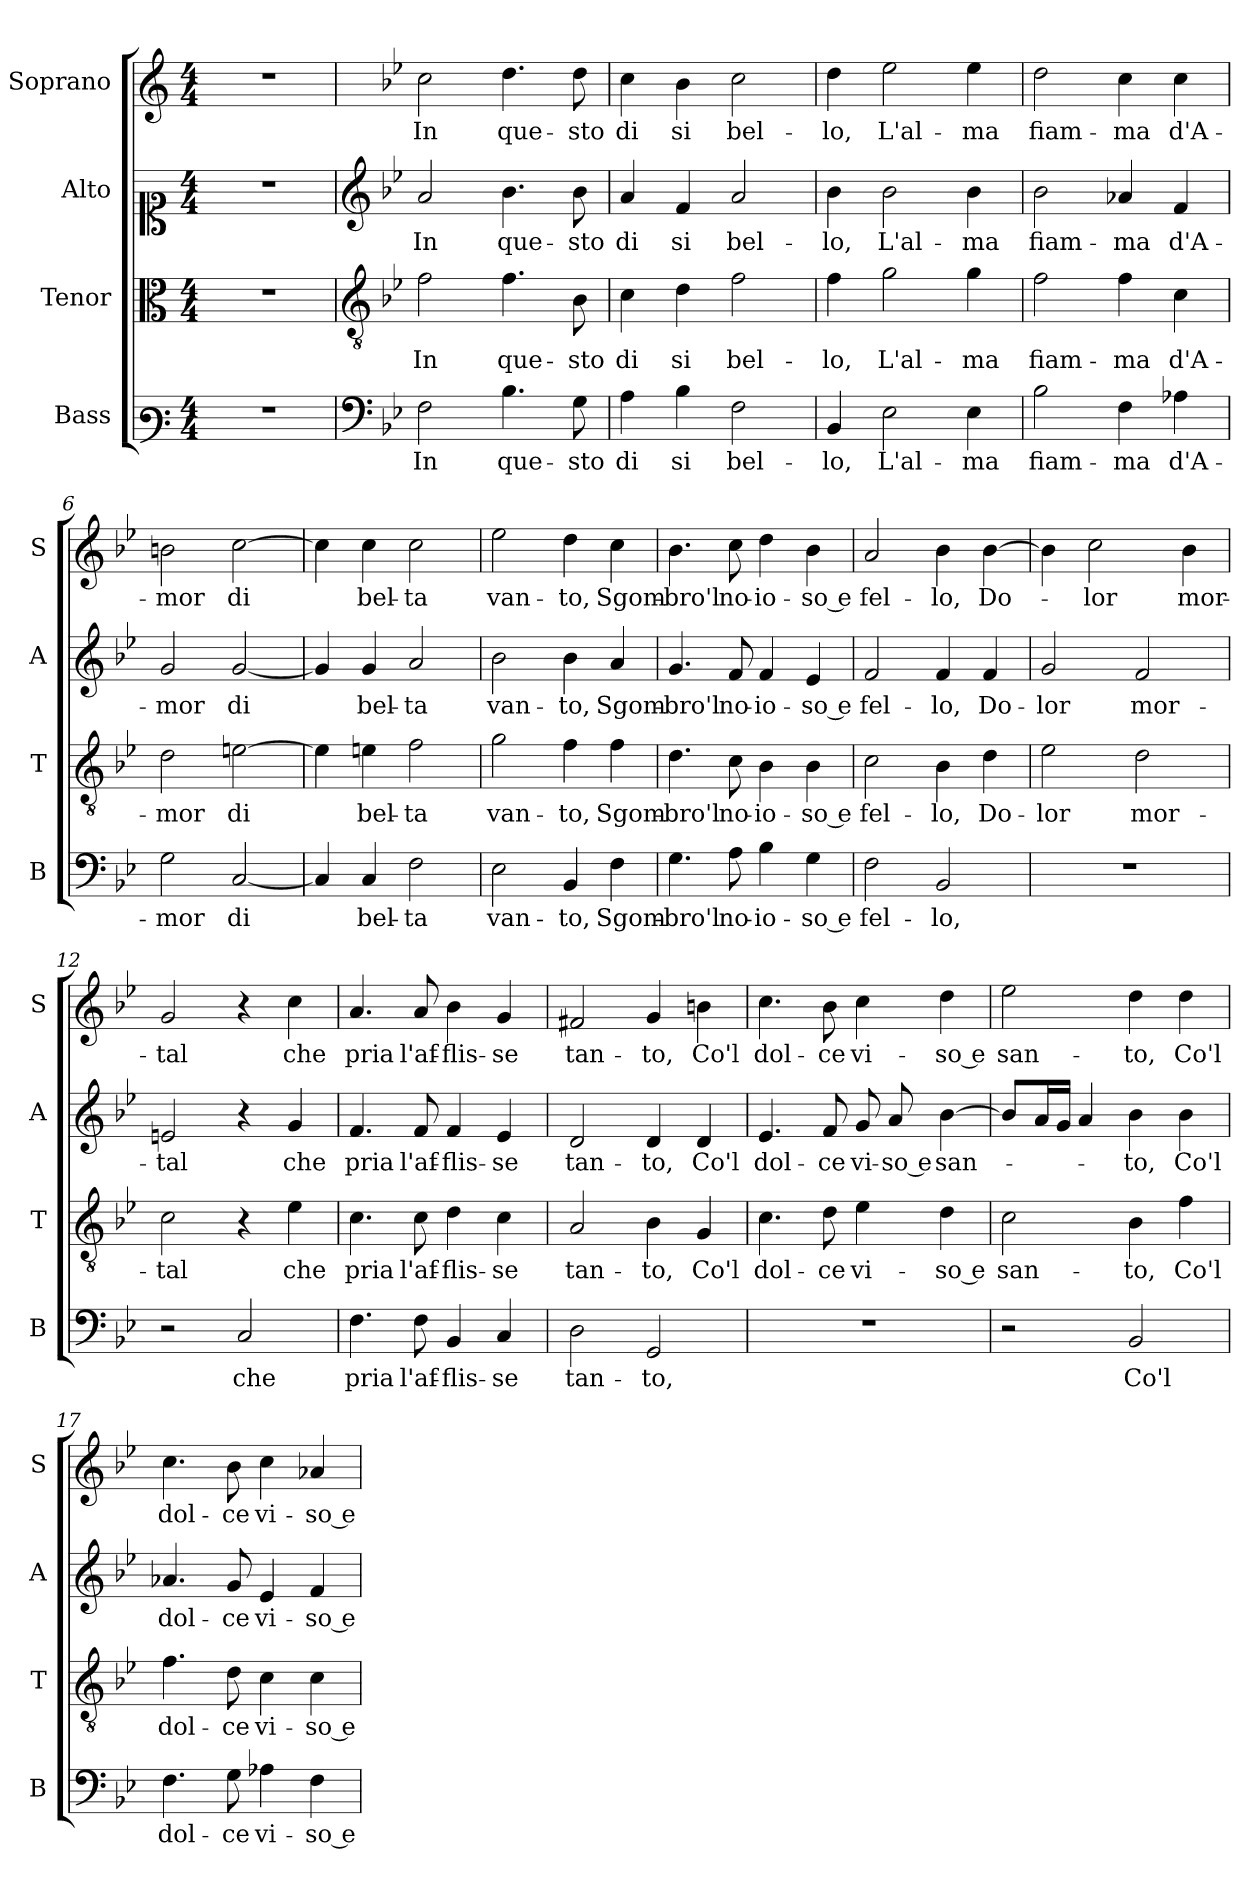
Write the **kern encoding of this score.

**kern	**text	**kern	**text	**kern	**text	**kern	**text
*part4	*part4	*part3	*part3	*part2	*part2	*part1	*part1
*staff4	*staff4	*staff3	*staff3	*staff2	*staff2	*staff1	*staff1
*I"Bass	*	*I"Tenor	*	*I"Alto	*	*I"Soprano	*
*I'B	*	*I'T	*	*I'A	*	*I'S	*
*clefF3	*	*clefC3	*	*clefC1	*	*clefG2	*
*k[]	*	*k[]	*	*k[]	*	*k[]	*
*C:	*	*C:	*	*C:	*	*C:	*
*M4/4	*	*M4/4	*	*M4/4	*	*M4/4	*
=1	=1	=1	=1	=1	=1	=1	=1
1r	.	1r	.	1r	.	1r	.
=2	=2	=2	=2	=2	=2	=2	=2
*clefF4	*	*clefGv2	*	*clefG2	*	*	*
*k[b-e-]	*	*k[b-e-]	*	*k[b-e-]	*	*k[b-e-]	*
*B-:	*	*B-:	*	*B-:	*	*B-:	*
!	!LO:LY:b	!	!LO:LY:b	!	!LO:LY:b	!	!LO:LY:b
2F\	In	2f\	In	2a/	In	2cc\	In
!	!LO:LY:b	!	!LO:LY:b	!	!LO:LY:b	!	!LO:LY:b
4.B-\	que-	4.f\	que-	4.b-\	que-	4.dd\	que-
!	!LO:LY:b	!	!LO:LY:b	!	!LO:LY:b	!	!LO:LY:b
8G\	-sto	8B-\	-sto	8b-\	-sto	8dd\	-sto
=3	=3	=3	=3	=3	=3	=3	=3
!	!LO:LY:b	!	!LO:LY:b	!	!LO:LY:b	!	!LO:LY:b
4A\	di	4c\	di	4a/	di	4cc\	di
!	!LO:LY:b	!	!LO:LY:b	!	!LO:LY:b	!	!LO:LY:b
4B-\	si	4d\	si	4f/	si	4b-\	si
!	!LO:LY:b	!	!LO:LY:b	!	!LO:LY:b	!	!LO:LY:b
2F\	bel-	2f\	bel-	2a/	bel-	2cc\	bel-
=4	=4	=4	=4	=4	=4	=4	=4
!	!LO:LY:b	!	!LO:LY:b	!	!LO:LY:b	!	!LO:LY:b
4BB-/	-lo,	4f\	-lo,	4b-\	-lo,	4dd\	-lo,
!	!LO:LY:b	!	!LO:LY:b	!	!LO:LY:b	!	!LO:LY:b
2E-\	L'al-	2g\	L'al-	2b-\	L'al-	2ee-\	L'al-
!	!LO:LY:b	!	!LO:LY:b	!	!LO:LY:b	!	!LO:LY:b
4E-\	-ma	4g\	-ma	4b-\	-ma	4ee-\	-ma
=5	=5	=5	=5	=5	=5	=5	=5
!	!LO:LY:b	!	!LO:LY:b	!	!LO:LY:b	!	!LO:LY:b
2B-\	fiam-	2f\	fiam-	2b-\	fiam-	2dd\	fiam-
!	!LO:LY:b	!	!LO:LY:b	!	!LO:LY:b	!	!LO:LY:b
4F\	-ma	4f\	-ma	4a-X/	-ma	4cc\	-ma
!	!LO:LY:b	!	!LO:LY:b	!	!LO:LY:b	!	!LO:LY:b
4A-X\	d'A-	4c\	d'A-	4f/	d'A-	4cc\	d'A-
=6	=6	=6	=6	=6	=6	=6	=6
!	!LO:LY:b	!	!LO:LY:b	!	!LO:LY:b	!	!LO:LY:b
2G\	-mor	2d\	-mor	2g/	-mor	2bn\	-mor
!	!LO:LY:b	!	!LO:LY:b	!	!LO:LY:b	!	!LO:LY:b
[2C/	di	[2en\	di	[2g/	di	[2cc\	di
=7	=7	=7	=7	=7	=7	=7	=7
4C/]	.	4e\]	.	4g/]	.	4cc\]	.
!	!LO:LY:b	!	!LO:LY:b	!	!LO:LY:b	!	!LO:LY:b
4C/	bel-	4en\	bel-	4g/	bel-	4cc\	bel-
!	!LO:LY:b	!	!LO:LY:b	!	!LO:LY:b	!	!LO:LY:b
2F\	-ta	2f\	-ta	2a/	-ta	2cc\	-ta
!!LO:LB:g=z
=8	=8	=8	=8	=8	=8	=8	=8
!	!LO:LY:b	!	!LO:LY:b	!	!LO:LY:b	!	!LO:LY:b
2E-\	van-	2g\	van-	2b-\	van-	2ee-\	van-
!	!LO:LY:b	!	!LO:LY:b	!	!LO:LY:b	!	!LO:LY:b
4BB-/	-to,	4f\	-to,	4b-\	-to,	4dd\	-to,
!	!LO:LY:b	!	!LO:LY:b	!	!LO:LY:b	!	!LO:LY:b
4F\	Sgom-	4f\	Sgom-	4a/	Sgom-	4cc\	Sgom-
=9	=9	=9	=9	=9	=9	=9	=9
!	!LO:LY:b	!	!LO:LY:b	!	!LO:LY:b	!	!LO:LY:b
4.G\	-bro'l	4.d\	-bro'l	4.g/	-bro'l	4.b-\	-bro'l
!	!LO:LY:b	!	!LO:LY:b	!	!LO:LY:b	!	!LO:LY:b
8A\	no-	8c\	no-	8f/	no-	8cc\	no-
!	!LO:LY:b	!	!LO:LY:b	!	!LO:LY:b	!	!LO:LY:b
4B-\	-io-	4B-\	-io-	4f/	-io-	4dd\	-io-
!	!LO:LY:b	!	!LO:LY:b	!	!LO:LY:b	!	!LO:LY:b
4G\	-so e	4B-\	-so e	4e-/	-so e	4b-\	-so e
=10	=10	=10	=10	=10	=10	=10	=10
!	!LO:LY:b	!	!LO:LY:b	!	!LO:LY:b	!	!LO:LY:b
2F\	fel-	2c\	fel-	2f/	fel-	2a/	fel-
!	!LO:LY:b	!	!LO:LY:b	!	!LO:LY:b	!	!LO:LY:b
2BB-/	-lo,	4B-\	-lo,	4f/	-lo,	4b-\	-lo,
!	!	!	!LO:LY:b	!	!LO:LY:b	!	!LO:LY:b
.	.	4d\	Do-	4f/	Do-	[4b-\	Do-
=11	=11	=11	=11	=11	=11	=11	=11
!	!	!	!LO:LY:b	!	!LO:LY:b	!	!
1r	.	2e-\	-lor	2g/	-lor	4b-\]	.
!	!	!	!	!	!	!	!LO:LY:b
.	.	.	.	.	.	2cc\	-lor
!	!	!	!LO:LY:b	!	!LO:LY:b	!	!
.	.	2d\	mor-	2f/	mor-	.	.
!	!	!	!	!	!	!	!LO:LY:b
.	.	.	.	.	.	4b-\	mor-
=12	=12	=12	=12	=12	=12	=12	=12
!	!	!	!LO:LY:b	!	!LO:LY:b	!	!LO:LY:b
2r	.	2c\	-tal	2en/	-tal	2g/	-tal
!	!LO:LY:b	!	!	!	!	!	!
2C/	che	4r	.	4r	.	4r	.
!	!	!	!LO:LY:b	!	!LO:LY:b	!	!LO:LY:b
.	.	4e-\	che	4g/	che	4cc\	che
=13	=13	=13	=13	=13	=13	=13	=13
!	!LO:LY:b	!	!LO:LY:b	!	!LO:LY:b	!	!LO:LY:b
4.F\	pria	4.c\	pria	4.f/	pria	4.a/	pria
!	!LO:LY:b	!	!LO:LY:b	!	!LO:LY:b	!	!LO:LY:b
8F\	l'af-	8c\	l'af-	8f/	l'af-	8a/	l'af-
!	!LO:LY:b	!	!LO:LY:b	!	!LO:LY:b	!	!LO:LY:b
4BB-/	-flis-	4d\	-flis-	4f/	-flis-	4b-\	-flis-
!	!LO:LY:b	!	!LO:LY:b	!	!LO:LY:b	!	!LO:LY:b
4C/	-se	4c\	-se	4e-/	-se	4g/	-se
!!LO:PB:g=z
=14	=14	=14	=14	=14	=14	=14	=14
!	!LO:LY:b	!	!LO:LY:b	!	!LO:LY:b	!	!LO:LY:b
2D\	tan-	2A/	tan-	2d/	tan-	2f#X/	tan-
!	!LO:LY:b	!	!LO:LY:b	!	!LO:LY:b	!	!LO:LY:b
2GG/	-to,	4B-\	-to,	4d/	-to,	4g/	-to,
!	!	!	!LO:LY:b	!	!LO:LY:b	!	!LO:LY:b
.	.	4G/	Co'l	4d/	Co'l	4bn\	Co'l
=15	=15	=15	=15	=15	=15	=15	=15
!	!	!	!LO:LY:b	!	!LO:LY:b	!	!LO:LY:b
1r	.	4.c\	dol-	4.e-/	dol-	4.cc\	dol-
!	!	!	!LO:LY:b	!	!LO:LY:b	!	!LO:LY:b
.	.	8d\	-ce	8f/	-ce	8b-\	-ce
!	!	!	!LO:LY:b	!	!LO:LY:b	!	!LO:LY:b
.	.	4e-\	vi-	8g/	vi-	4cc\	vi-
!	!	!	!	!	!LO:LY:b	!	!
.	.	.	.	8a/	-so e	.	.
!	!	!	!LO:LY:b	!	!LO:LY:b	!	!LO:LY:b
.	.	4d\	-so e	[4b-\	san-	4dd\	-so e
=16	=16	=16	=16	=16	=16	=16	=16
!	!	!	!LO:LY:b	!	!	!	!LO:LY:b
2r	.	2c\	san-	8b-/L]	.	2ee-\	san-
.	.	.	.	16a/L	.	.	.
.	.	.	.	16g/JJ	.	.	.
.	.	.	.	4a/	.	.	.
!	!LO:LY:b	!	!LO:LY:b	!	!LO:LY:b	!	!LO:LY:b
2BB-/	Co'l	4B-\	-to,	4b-\	-to,	4dd\	-to,
!	!	!	!LO:LY:b	!	!LO:LY:b	!	!LO:LY:b
.	.	4f\	Co'l	4b-\	Co'l	4dd\	Co'l
=17	=17	=17	=17	=17	=17	=17	=17
!	!LO:LY:b	!	!LO:LY:b	!	!LO:LY:b	!	!LO:LY:b
4.F\	dol-	4.f\	dol-	4.a-X/	dol-	4.cc\	dol-
!	!LO:LY:b	!	!LO:LY:b	!	!LO:LY:b	!	!LO:LY:b
8G\	-ce	8d\	-ce	8g/	-ce	8b-\	-ce
!	!LO:LY:b	!	!LO:LY:b	!	!LO:LY:b	!	!LO:LY:b
4A-X\	vi-	4c\	vi-	4e-/	vi-	4cc\	vi-
!	!LO:LY:b	!	!LO:LY:b	!	!LO:LY:b	!	!LO:LY:b
4F\	-so e	4c\	-so e	4f/	-so e	4a-X/	-so e
=	=	=	=	=	=	=	=
*-	*-	*-	*-	*-	*-	*-	*-
